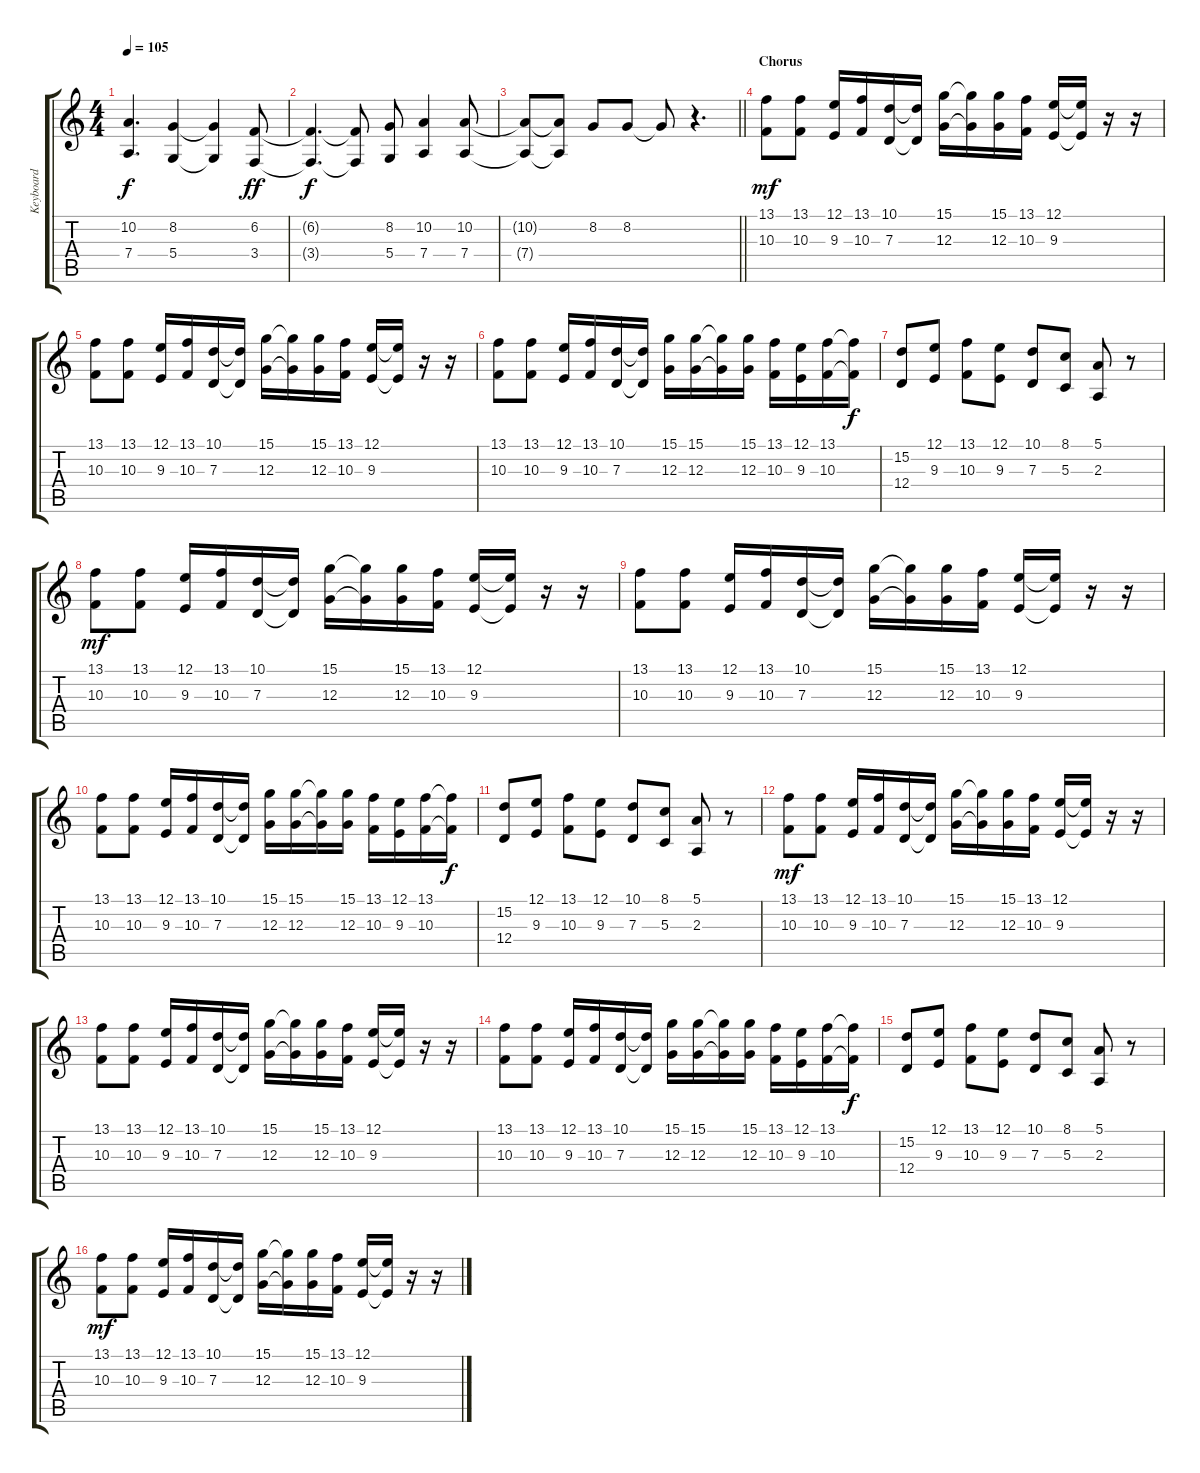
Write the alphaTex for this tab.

\track ("Keyboard" "Keyboard") {instrument stringensemble1}
\staff {score tabs}
\tuning (E4 B3 G3 D3 A2 E2) {hide}
\ts (4 4)
\tempo 105
\clef g2
\ks c
(10.2{t} 7.4{t}).4{d dy f} (8.2 5.4).4 (8.2{t} 5.4{t}).4 (6.2 3.4).8{dy ff} |
(6.2{t} 3.4{t}).4{d dy f} (6.2{t} 3.4{t}).8 (8.2 5.4).8 (10.2 7.4).4 (10.2 7.4).8 |
\barLineRight lightlight
(10.2{t} 7.4{t}).8 (10.2{t} 7.4{t}).8 8.2.8 8.2.8 8.2{t}.8 r.4{d} |
\section ("" "Chorus")
(13.1 10.3).8{dy mf} (13.1 10.3).8 (12.1 9.3).16 (13.1 10.3).16 (10.1 7.3).16 (10.1{t} 7.3{t}).16 (15.1 12.3).16 (15.1{t} 12.3{t}).16 (15.1 12.3).16 (13.1 10.3).16 (12.1 9.3).16 (12.1{t} 9.3{t}).16 r.16 r.16 |
(13.1 10.3).8 (13.1 10.3).8 (12.1 9.3).16 (13.1 10.3).16 (10.1 7.3).16 (10.1{t} 7.3{t}).16 (15.1 12.3).16 (15.1{t} 12.3{t}).16 (15.1 12.3).16 (13.1 10.3).16 (12.1 9.3).16 (12.1{t} 9.3{t}).16 r.16 r.16 |
(13.1 10.3).8 (13.1 10.3).8 (12.1 9.3).16 (13.1 10.3).16 (10.1 7.3).16 (10.1{t} 7.3{t}).16 (15.1 12.3).16 (15.1 12.3).16 (15.1{t} 12.3{t}).16 (15.1 12.3).16 (13.1 10.3).16 (12.1 9.3).16 (13.1 10.3).16 (13.1{t} 10.3{t}).16{dy f} |
(15.2 12.4).8 (12.1 9.3).8 (13.1 10.3).8 (12.1 9.3).8 (10.1 7.3).8 (8.1 5.3).8 (5.1 2.3).8 r.8 |
(13.1 10.3).8{dy mf} (13.1 10.3).8 (12.1 9.3).16 (13.1 10.3).16 (10.1 7.3).16 (10.1{t} 7.3{t}).16 (15.1 12.3).16 (15.1{t} 12.3{t}).16 (15.1 12.3).16 (13.1 10.3).16 (12.1 9.3).16 (12.1{t} 9.3{t}).16 r.16 r.16 |
(13.1 10.3).8 (13.1 10.3).8 (12.1 9.3).16 (13.1 10.3).16 (10.1 7.3).16 (10.1{t} 7.3{t}).16 (15.1 12.3).16 (15.1{t} 12.3{t}).16 (15.1 12.3).16 (13.1 10.3).16 (12.1 9.3).16 (12.1{t} 9.3{t}).16 r.16 r.16 |
(13.1 10.3).8 (13.1 10.3).8 (12.1 9.3).16 (13.1 10.3).16 (10.1 7.3).16 (10.1{t} 7.3{t}).16 (15.1 12.3).16 (15.1 12.3).16 (15.1{t} 12.3{t}).16 (15.1 12.3).16 (13.1 10.3).16 (12.1 9.3).16 (13.1 10.3).16 (13.1{t} 10.3{t}).16{dy f} |
(15.2 12.4).8 (12.1 9.3).8 (13.1 10.3).8 (12.1 9.3).8 (10.1 7.3).8 (8.1 5.3).8 (5.1 2.3).8 r.8 |
(13.1 10.3).8{dy mf} (13.1 10.3).8 (12.1 9.3).16 (13.1 10.3).16 (10.1 7.3).16 (10.1{t} 7.3{t}).16 (15.1 12.3).16 (15.1{t} 12.3{t}).16 (15.1 12.3).16 (13.1 10.3).16 (12.1 9.3).16 (12.1{t} 9.3{t}).16 r.16 r.16 |
(13.1 10.3).8 (13.1 10.3).8 (12.1 9.3).16 (13.1 10.3).16 (10.1 7.3).16 (10.1{t} 7.3{t}).16 (15.1 12.3).16 (15.1{t} 12.3{t}).16 (15.1 12.3).16 (13.1 10.3).16 (12.1 9.3).16 (12.1{t} 9.3{t}).16 r.16 r.16 |
(13.1 10.3).8 (13.1 10.3).8 (12.1 9.3).16 (13.1 10.3).16 (10.1 7.3).16 (10.1{t} 7.3{t}).16 (15.1 12.3).16 (15.1 12.3).16 (15.1{t} 12.3{t}).16 (15.1 12.3).16 (13.1 10.3).16 (12.1 9.3).16 (13.1 10.3).16 (13.1{t} 10.3{t}).16{dy f} |
(15.2 12.4).8 (12.1 9.3).8 (13.1 10.3).8 (12.1 9.3).8 (10.1 7.3).8 (8.1 5.3).8 (5.1 2.3).8 r.8 |
(13.1 10.3).8{dy mf} (13.1 10.3).8 (12.1 9.3).16 (13.1 10.3).16 (10.1 7.3).16 (10.1{t} 7.3{t}).16 (15.1 12.3).16 (15.1{t} 12.3{t}).16 (15.1 12.3).16 (13.1 10.3).16 (12.1 9.3).16 (12.1{t} 9.3{t}).16 r.16 r.16
